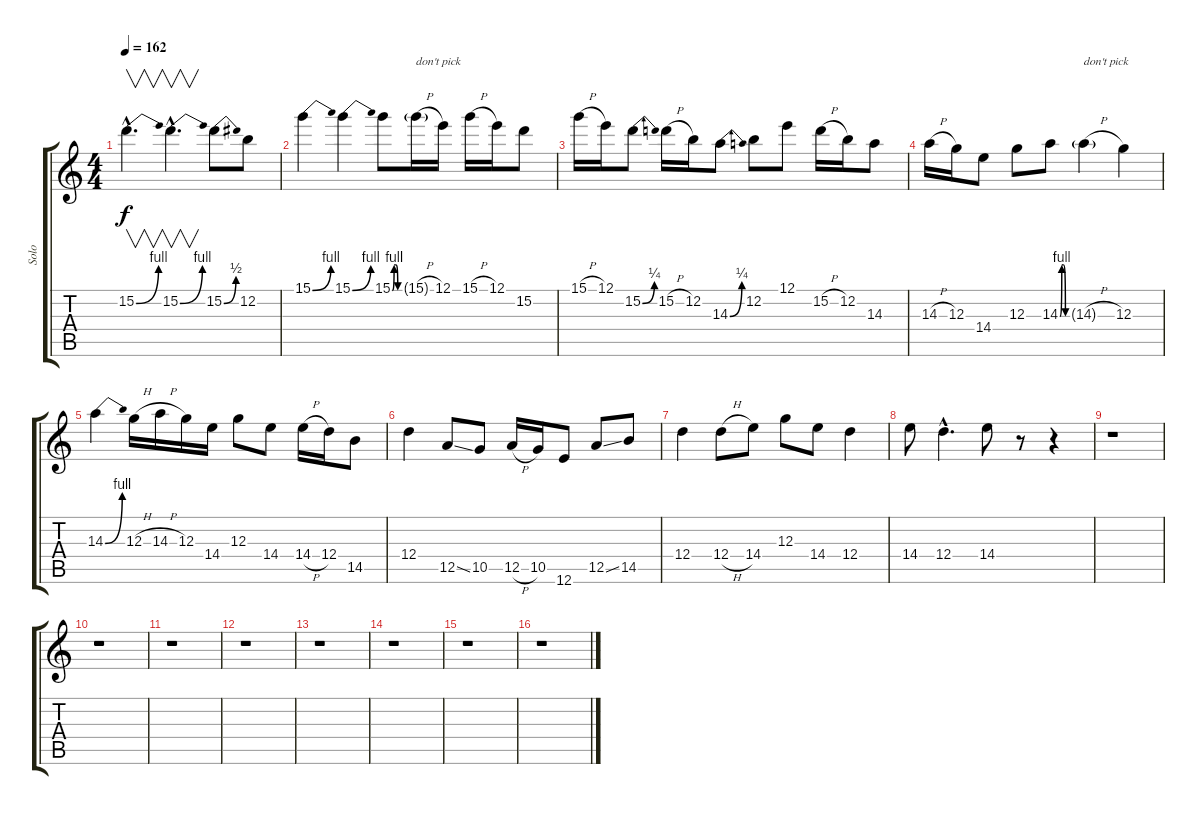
\track ("Solo" "Solo") {instrument distortionguitar}
\staff {score tabs}
\tuning (E4 B3 G3 D3 A2 E2) {hide}
\ts (4 4)
\tempo 162
\clef g2
\ks c
15.2{be (bend 0 0 60 4) hac}.4{v d dy f} 15.2{be (bend 0 0 60 4) hac}.4{v d} 15.2{be (bend 0 0 60 2)}.8 12.2.8 |
15.1{be (bend 0 0 60 4)}.4 15.1{be (bend 0 0 60 4)}.4 15.1{be (custom 0 0 15 4 30 4 45 0 60 0)}.8 15.1{h g}.16{txt "don't pick"} 12.1.16 15.1{h}.16 12.1.16 15.2.8 |
15.1{h}.16 12.1.16 15.2{be (bend 0 0 60 1)}.8 15.2{h}.16 12.2.16 14.3{be (bend 0 0 60 1)}.8 12.2.8 12.1.8 15.2{h}.16 12.2.16 14.3.8 |
14.3{h}.16 12.3.16 14.4.8 12.3.8 14.3{be (custom 0 0 15 4 30 4 45 0 60 0)}.8 14.3{h g}.4{txt "don't pick"} 12.3.4 |
14.3{be (bend 0 0 60 4)}.4 12.3{h}.16 14.3{h}.16 12.3.16 14.4.16 12.3.8 14.4.8 14.4{h}.16 12.4.16 14.5.8 |
12.4.4 12.5{ss}.8 10.5.8 12.5{h}.16 10.5.16 12.6.8 12.5{ss}.8 14.5.8 |
12.4.4 12.4{h}.8 14.4.8 12.3.8 14.4.8 12.4.4 |
14.4.8 12.4{hac}.4{d} 14.4.8 r.8 r.4 |
r.1 |
r.1 |
r.1 |
r.1 |
r.1 |
r.1 |
r.1 |
r.1
